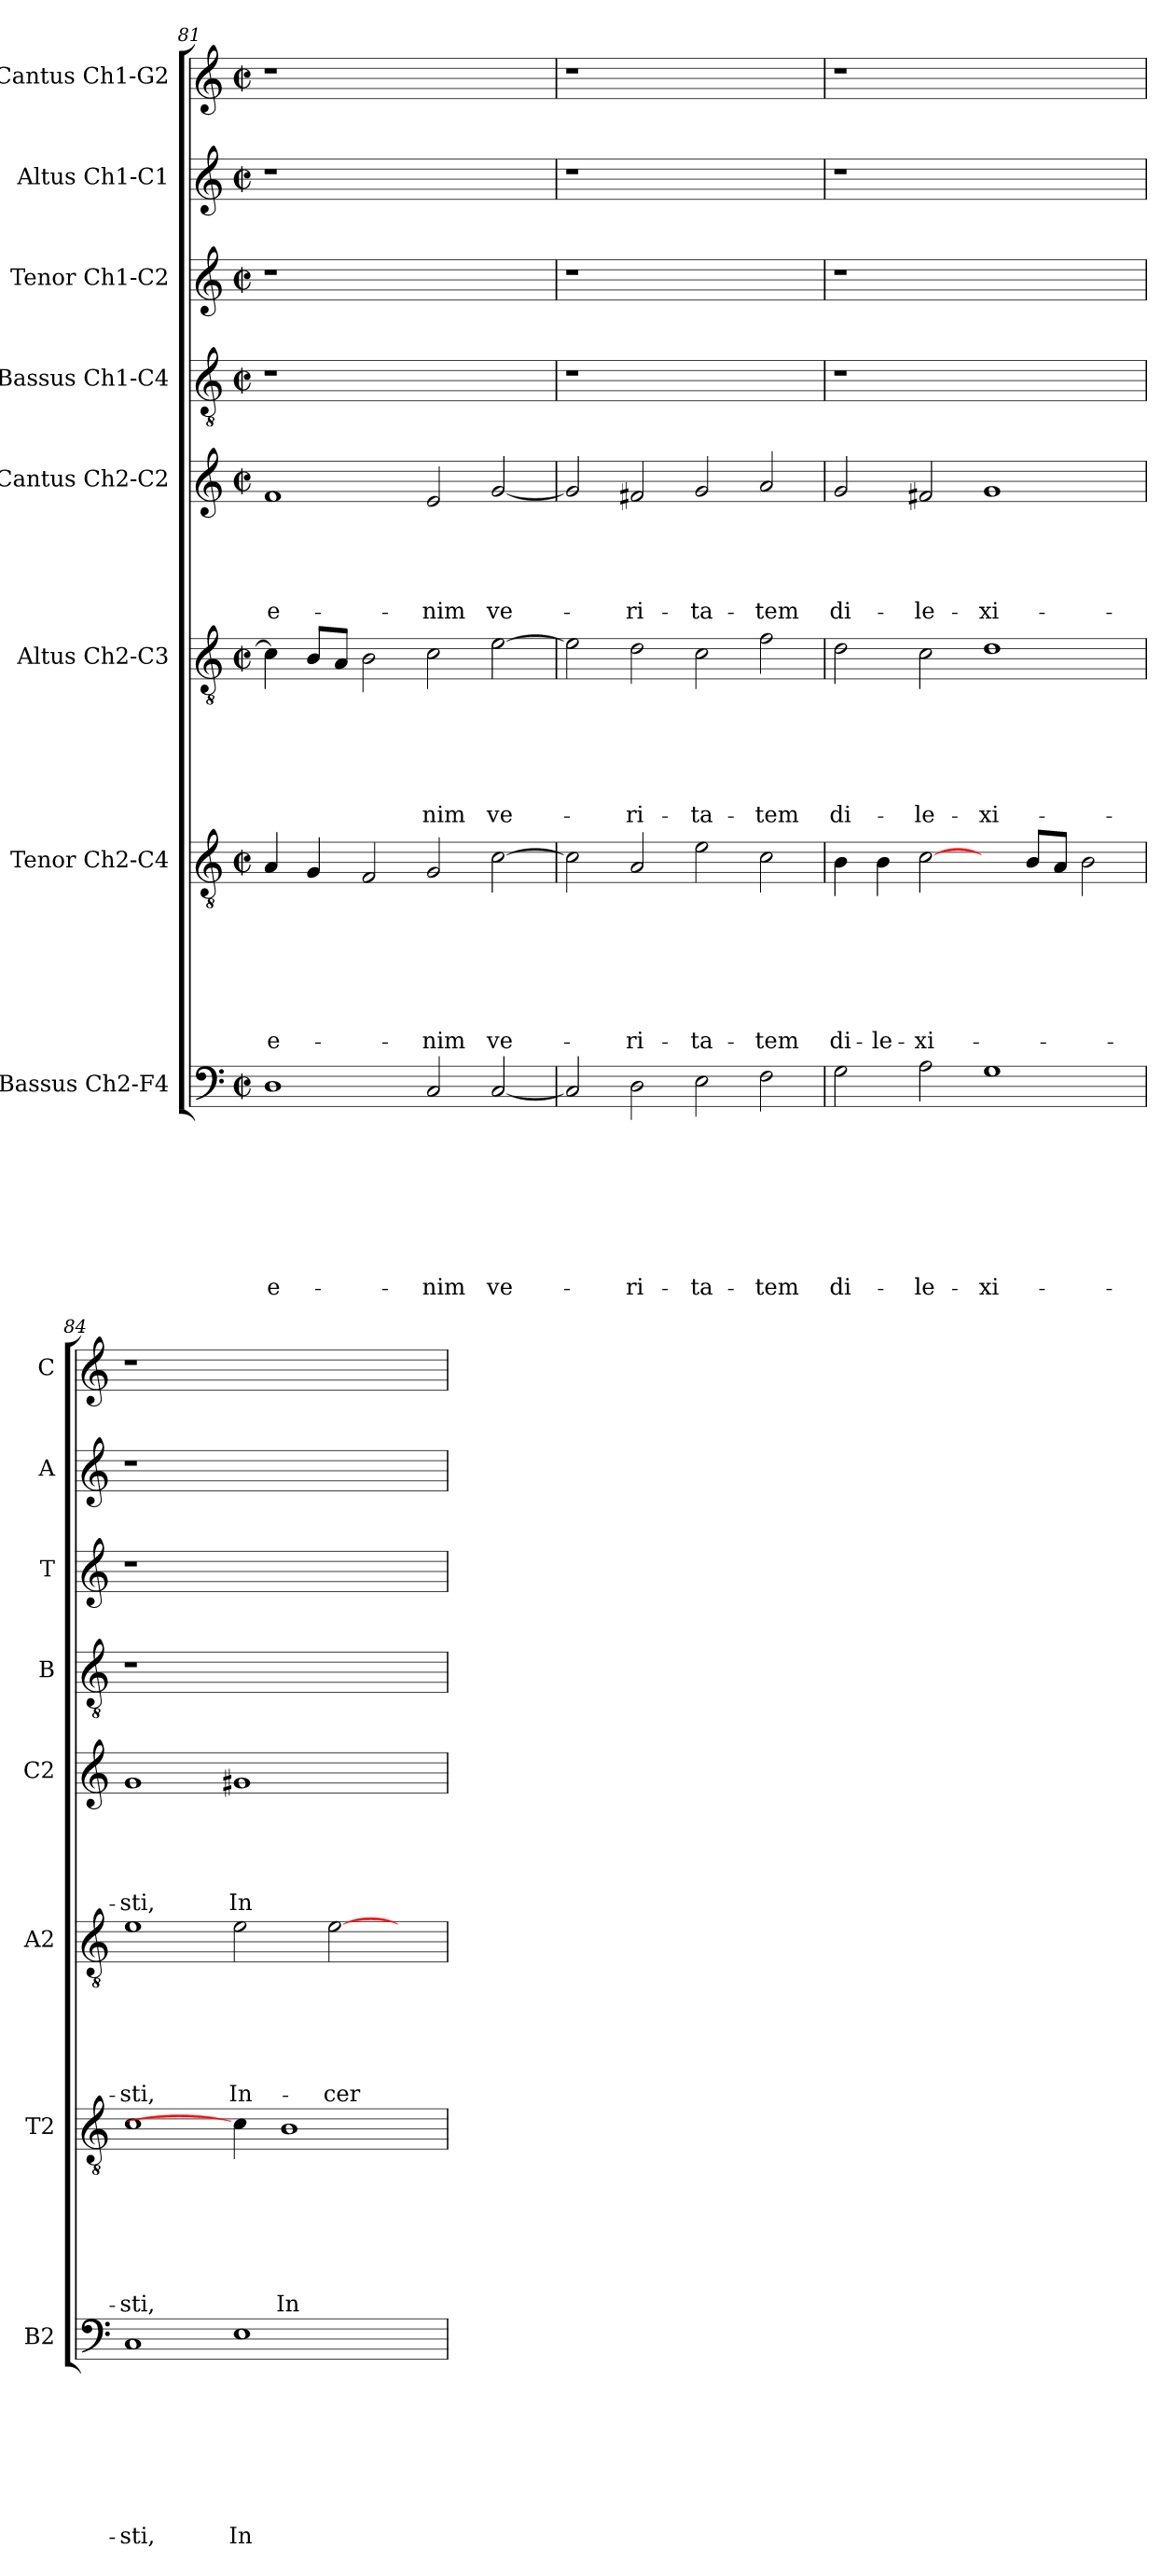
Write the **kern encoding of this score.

**kern	**text	**text	**text	**text	**text	**text	**text	**text	**kern	**text	**text	**text	**text	**text	**text	**text	**kern	**text	**text	**text	**text	**text	**text	**kern	**text	**text	**text	**text	**text	**kern	**kern	**kern	**kern
*part8	*part8	*part8	*part8	*part8	*part8	*part8	*part8	*part8	*part7	*part7	*part7	*part7	*part7	*part7	*part7	*part7	*part6	*part6	*part6	*part6	*part6	*part6	*part6	*part5	*part5	*part5	*part5	*part5	*part5	*part4	*part3	*part2	*part1
*staff8	*staff8	*staff8	*staff8	*staff8	*staff8	*staff8	*staff8	*staff8	*staff7	*staff7	*staff7	*staff7	*staff7	*staff7	*staff7	*staff7	*staff6	*staff6	*staff6	*staff6	*staff6	*staff6	*staff6	*staff5	*staff5	*staff5	*staff5	*staff5	*staff5	*staff4	*staff3	*staff2	*staff1
*I"Bassus Ch2-F4	*	*	*	*	*	*	*	*	*I"Tenor Ch2-C4	*	*	*	*	*	*	*	*I"Altus Ch2-C3	*	*	*	*	*	*	*I"Cantus Ch2-C2	*	*	*	*	*	*I"Bassus Ch1-C4	*I"Tenor Ch1-C2	*I"Altus Ch1-C1	*I"Cantus Ch1-G2
*I'B2	*	*	*	*	*	*	*	*	*I'T2	*	*	*	*	*	*	*	*I'A2	*	*	*	*	*	*	*I'C2	*	*	*	*	*	*I'B	*I'T	*I'A	*I'C
*clefF4	*	*	*	*	*	*	*	*	*clefGv2	*	*	*	*	*	*	*	*clefGv2	*	*	*	*	*	*	*clefG2	*	*	*	*	*	*clefGv2	*clefG2	*clefG2	*clefG2
*k[]	*	*	*	*	*	*	*	*	*k[]	*	*	*	*	*	*	*	*k[]	*	*	*	*	*	*	*k[]	*	*	*	*	*	*k[]	*k[]	*k[]	*k[]
*C:	*	*	*	*	*	*	*	*	*C:	*	*	*	*	*	*	*	*C:	*	*	*	*	*	*	*C:	*	*	*	*	*	*C:	*C:	*C:	*C:
*M2/2	*	*	*	*	*	*	*	*	*M2/2	*	*	*	*	*	*	*	*M2/2	*	*	*	*	*	*	*M2/2	*	*	*	*	*	*M2/2	*M2/2	*M2/2	*M2/2
*met(c|)	*	*	*	*	*	*	*	*	*met(c|)	*	*	*	*	*	*	*	*met(c|)	*	*	*	*	*	*	*met(c|)	*	*	*	*	*	*met(c|)	*met(c|)	*met(c|)	*met(c|)
=81	=81	=81	=81	=81	=81	=81	=81	=81	=81	=81	=81	=81	=81	=81	=81	=81	=81	=81	=81	=81	=81	=81	=81	=81	=81	=81	=81	=81	=81	=81	=81	=81	=81
!	!	!	!	!	!	!	!	!LO:LY:b	!	!	!	!	!	!	!	!LO:LY:b	!	!	!	!	!	!	!	!	!	!	!	!	!LO:LY:b	!	!	!	!
1D	.	.	.	.	.	.	.	e-	4A/	.	.	.	.	.	.	e-	4c\]	.	.	.	.	.	.	1f	.	.	.	.	e-	1r	1r	1r	1r
.	.	.	.	.	.	.	.	.	4G/	.	.	.	.	.	.	.	8B/L	.	.	.	.	.	.	.	.	.	.	.	.	.	.	.	.
.	.	.	.	.	.	.	.	.	.	.	.	.	.	.	.	.	8A/J	.	.	.	.	.	.	.	.	.	.	.	.	.	.	.	.
.	.	.	.	.	.	.	.	.	2F/	.	.	.	.	.	.	.	2B\	.	.	.	.	.	.	.	.	.	.	.	.	.	.	.	.
!	!	!	!	!	!	!	!	!LO:LY:b	!	!	!	!	!	!	!	!LO:LY:b	!	!	!	!	!	!	!LO:LY:b	!	!	!	!	!	!LO:LY:b	!	!	!	!
2C/	.	.	.	.	.	.	.	-nim	2G/	.	.	.	.	.	.	-nim	2c\	.	.	.	.	.	-nim	2e/	.	.	.	.	-nim	1ryy	1ryy	1ryy	1ryy
!	!	!	!	!	!	!	!	!LO:LY:b	!	!	!	!	!	!	!	!LO:LY:b	!	!	!	!	!	!	!LO:LY:b	!	!	!	!	!	!LO:LY:b	!	!	!	!
[2C/	.	.	.	.	.	.	.	ve-	[2c\	.	.	.	.	.	.	ve-	[2e\	.	.	.	.	.	ve-	[2g/	.	.	.	.	ve-	.	.	.	.
=82	=82	=82	=82	=82	=82	=82	=82	=82	=82	=82	=82	=82	=82	=82	=82	=82	=82	=82	=82	=82	=82	=82	=82	=82	=82	=82	=82	=82	=82	=82	=82	=82	=82
2C/]	.	.	.	.	.	.	.	.	2c\]	.	.	.	.	.	.	.	2e\]	.	.	.	.	.	.	2g/]	.	.	.	.	.	1r	1r	1r	1r
!	!	!	!	!	!	!	!	!LO:LY:b	!	!	!	!	!	!	!	!LO:LY:b	!	!	!	!	!	!	!LO:LY:b	!	!	!	!	!	!LO:LY:b	!	!	!	!
2D\	.	.	.	.	.	.	.	-ri-	2A/	.	.	.	.	.	.	-ri-	2d\	.	.	.	.	.	-ri-	2f#X/	.	.	.	.	-ri-	.	.	.	.
!	!	!	!	!	!	!	!	!LO:LY:b	!	!	!	!	!	!	!	!LO:LY:b	!	!	!	!	!	!	!LO:LY:b	!	!	!	!	!	!LO:LY:b	!	!	!	!
2E\	.	.	.	.	.	.	.	-ta-	2e\	.	.	.	.	.	.	-ta-	2c\	.	.	.	.	.	-ta-	2g/	.	.	.	.	-ta-	1ryy	1ryy	1ryy	1ryy
!	!	!	!	!	!	!	!	!LO:LY:b	!	!	!	!	!	!	!	!LO:LY:b	!	!	!	!	!	!	!LO:LY:b	!	!	!	!	!	!LO:LY:b	!	!	!	!
2F\	.	.	.	.	.	.	.	-tem	2c\	.	.	.	.	.	.	-tem	2f\	.	.	.	.	.	-tem	2a/	.	.	.	.	-tem	.	.	.	.
=83	=83	=83	=83	=83	=83	=83	=83	=83	=83	=83	=83	=83	=83	=83	=83	=83	=83	=83	=83	=83	=83	=83	=83	=83	=83	=83	=83	=83	=83	=83	=83	=83	=83
!	!	!	!	!	!	!	!	!LO:LY:b	!	!	!	!	!	!	!	!LO:LY:b	!	!	!	!	!	!	!LO:LY:b	!	!	!	!	!	!LO:LY:b	!	!	!	!
2G\	.	.	.	.	.	.	.	di-	4B\	.	.	.	.	.	.	di-	2d\	.	.	.	.	.	di-	2g/	.	.	.	.	di-	1r	1r	1r	1r
!	!	!	!	!	!	!	!	!	!	!	!	!	!	!	!	!LO:LY:b	!	!	!	!	!	!	!	!	!	!	!	!	!	!	!	!	!
.	.	.	.	.	.	.	.	.	4B\	.	.	.	.	.	.	-le-	.	.	.	.	.	.	.	.	.	.	.	.	.	.	.	.	.
!	!	!	!	!	!	!	!	!LO:LY:b	!	!	!	!	!	!	!	!LO:LY:b	!	!	!	!	!	!	!LO:LY:b	!	!	!	!	!	!LO:LY:b	!	!	!	!
2A\	.	.	.	.	.	.	.	-le-	[2c\	.	.	.	.	.	.	-xi-	2c\	.	.	.	.	.	-le-	2f#X/	.	.	.	.	-le-	.	.	.	.
!	!	!	!	!	!	!	!	!LO:LY:b	!	!	!	!	!	!	!	!	!	!	!	!	!	!	!LO:LY:b	!	!	!	!	!	!LO:LY:b	!	!	!	!
1G	.	.	.	.	.	.	.	-xi-	4ryy	.	.	.	.	.	.	.	1d	.	.	.	.	.	-xi-	1g	.	.	.	.	-xi-	1ryy	1ryy	1ryy	1ryy
.	.	.	.	.	.	.	.	.	8B/L	.	.	.	.	.	.	.	.	.	.	.	.	.	.	.	.	.	.	.	.	.	.	.	.
.	.	.	.	.	.	.	.	.	8A/J	.	.	.	.	.	.	.	.	.	.	.	.	.	.	.	.	.	.	.	.	.	.	.	.
.	.	.	.	.	.	.	.	.	2B\	.	.	.	.	.	.	.	.	.	.	.	.	.	.	.	.	.	.	.	.	.	.	.	.
=84	=84	=84	=84	=84	=84	=84	=84	=84	=84	=84	=84	=84	=84	=84	=84	=84	=84	=84	=84	=84	=84	=84	=84	=84	=84	=84	=84	=84	=84	=84	=84	=84	=84
!	!	!	!	!	!	!	!	!LO:LY:b	!	!	!	!	!	!	!	!LO:LY:b	!	!	!	!	!	!	!LO:LY:b	!	!	!	!	!	!LO:LY:b	!	!	!	!
1C	.	.	.	.	.	.	.	-sti,	1c	.	.	.	.	.	.	-sti,	1e	.	.	.	.	.	-sti,	1g	.	.	.	.	-sti,	1r	1r	1r	1r
!	!	!	!	!	!	!	!	!LO:LY:b	!	!	!	!	!	!	!	!	!	!	!	!	!	!	!LO:LY:b	!	!	!	!	!	!LO:LY:b	!	!	!	!
1E	.	.	.	.	.	.	.	In-	4c\]	.	.	.	.	.	.	.	2e\	.	.	.	.	.	In-	1g#X	.	.	.	.	In-	1ryy	1ryy	1ryy	1ryy
!	!	!	!	!	!	!	!	!	!	!	!	!	!	!	!	!LO:LY:b	!	!	!	!	!	!	!	!	!	!	!	!	!	!	!	!	!
.	.	.	.	.	.	.	.	.	1B	.	.	.	.	.	.	In-	.	.	.	.	.	.	.	.	.	.	.	.	.	.	.	.	.
!	!	!	!	!	!	!	!	!	!	!	!	!	!	!	!	!	!	!	!	!	!	!	!LO:LY:b	!	!	!	!	!	!	!	!	!	!
.	.	.	.	.	.	.	.	.	.	.	.	.	.	.	.	.	[2e\	.	.	.	.	.	-cer-	.	.	.	.	.	.	.	.	.	.
4ryy	.	.	.	.	.	.	.	.	.	.	.	.	.	.	.	.	4ryy	.	.	.	.	.	.	4ryy	.	.	.	.	.	4ryy	4ryy	4ryy	4ryy
=	=	=	=	=	=	=	=	=	=	=	=	=	=	=	=	=	=	=	=	=	=	=	=	=	=	=	=	=	=	=	=	=	=
*-	*-	*-	*-	*-	*-	*-	*-	*-	*-	*-	*-	*-	*-	*-	*-	*-	*-	*-	*-	*-	*-	*-	*-	*-	*-	*-	*-	*-	*-	*-	*-	*-	*-
